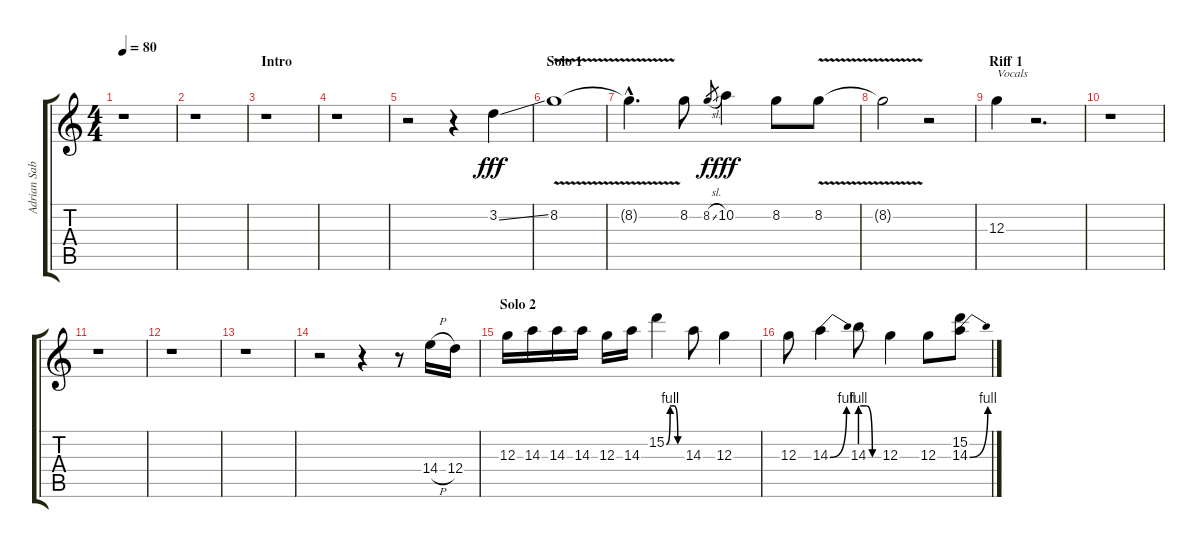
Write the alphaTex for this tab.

\track ("Adrian Sabbath" "Adrian Sab") {instrument overdrivenguitar}
\staff {score tabs}
\tuning (E4 B3 G3 D3 A2 E2) {hide}
\ts (4 4)
\tempo 80
\clef g2
\ks c
r.1{dy fff instrument overdrivenguitar} |
r.1 |
\section ("" "Intro")
r.1 |
r.1 |
r.2 r.4 3.2{ss}.4 |
\section ("" "Solo 1")
8.2{v}.1 |
8.2{hac t}.4{d} 8.2.8 8.2{sl}.8{gr dy f} 10.2.4{dy fff} 8.2.8 8.2{v}.8 |
8.2{t}.2 r.2 |
\section ("" "Riff 1")
12.3.4{txt "Vocals"} r.2{d} |
r.1 |
r.1 |
r.1 |
r.1 |
r.2 r.4 r.8 14.4{h}.16 12.4.16 |
\section ("" "Solo 2")
12.3.16 14.3.16 14.3.16 14.3.16 12.3.16 14.3.16 15.2{be (custom 0 0 15 4 30 4 45 0 60 0)}.4 14.3.8 12.3.4 |
12.3.8 14.3{be (bend 0 0 60 4)}.4 14.3{be (custom 0 4 20 4 40 0 60 0)}.8 12.3.4 12.3.8 (15.2 14.3{be (bend 0 0 60 4)}).8
